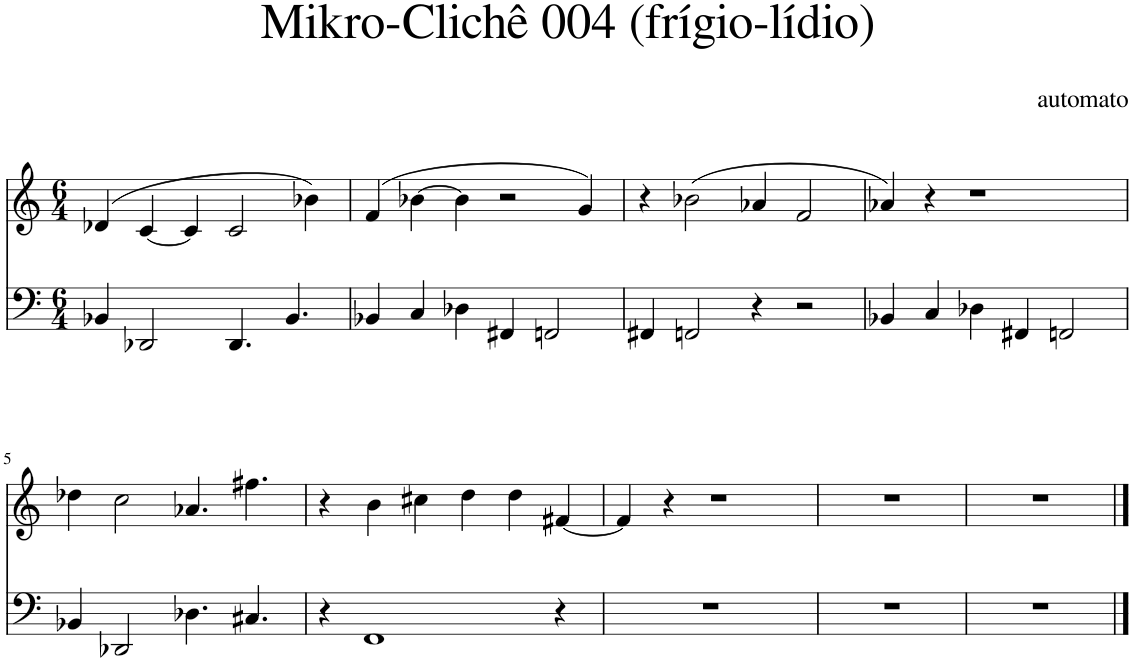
**kern	**kern
*part2	*part1
*staff2	*staff1
*I"Piano	*I"Piano
*I'Pno	*I'Pno
*clefF4	*clefG2
*k[]	*k[]
*M6/4	*M6/4
=1	=1
4BB-X/	(4d-X/
2DD-X/	[4c/
.	4c/]
4.DD-/	2c/
4.BB-/	.
.	4b-X\)
=2	=2
4BB-X/	(4f/
4C/	[4b-X\
4D-X\	4b-\]
4FF#X/	2r
2FFn/	.
.	4g/)
=3	=3
4FF#X/	4r
2FFn/	(2b-X\
4r	4a-X/
2r	2f/
=4	=4
4BB-X/	4a-X/)
4C/	4r
4D-X\	1r
4FF#X/	.
2FFn/	.
!!LO:LB:g=z
=5	=5
4BB-X/	4dd-X\
2DD-X/	2cc\
4.D-X\	4.a-X/
4.C#X/	4.ff#X\
=6	=6
4r	4r
1FF	4b\
.	4cc#X\
.	4dd\
.	4dd\
4r	[4f#X/
=7	=7
1.r	4f#/]
.	4r
.	1r
=8	=8
1.r	1.r
=9	=9
1.r	1.r
==	==
*-	*-
